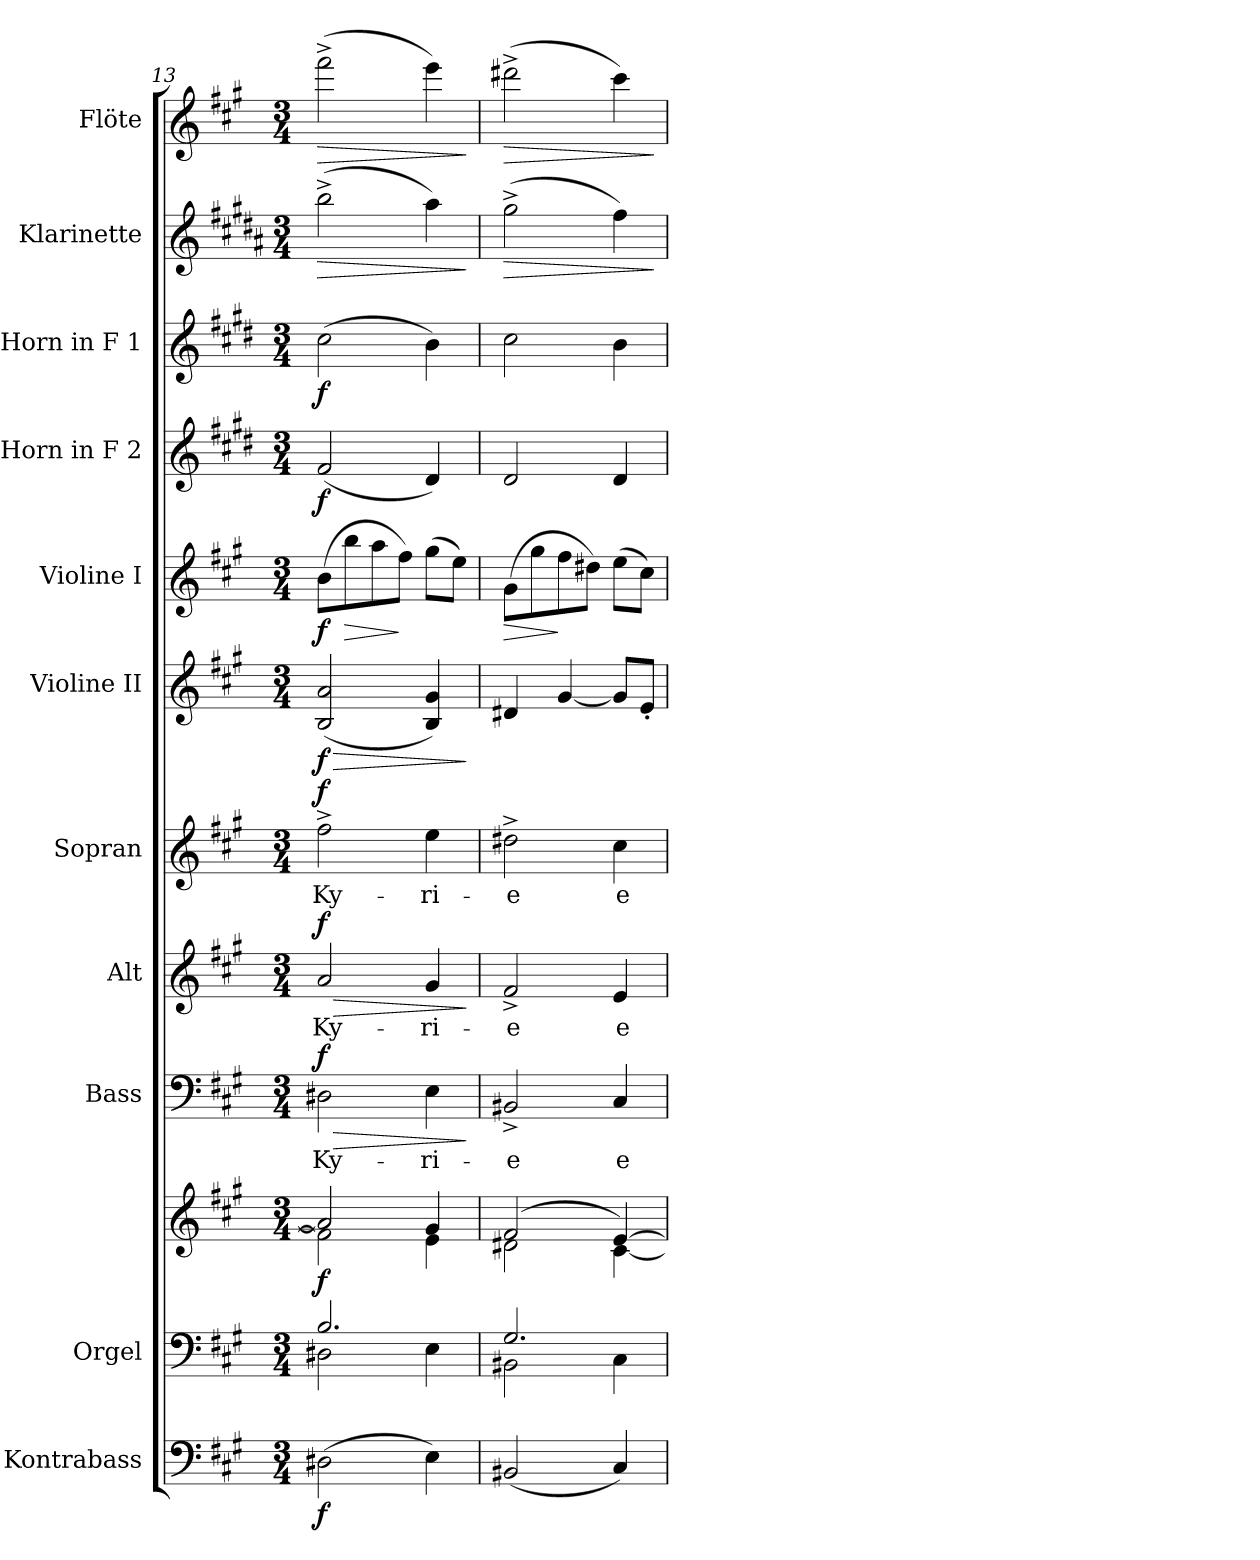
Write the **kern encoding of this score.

**kern	**dynam	**kern	**kern	**dynam	**kern	**text	**dynam	**kern	**text	**dynam	**kern	**text	**dynam	**kern	**dynam	**kern	**dynam	**kern	**dynam	**kern	**dynam	**kern	**dynam	**kern	**dynam
*part11	*part11	*part10	*part10	*part10	*part9	*part9	*part9	*part8	*part8	*part8	*part7	*part7	*part7	*part6	*part6	*part5	*part5	*part4	*part4	*part3	*part3	*part2	*part2	*part1	*part1
*staff12	*staff12	*staff11	*staff10	*staff10/11	*staff9	*staff9	*staff9	*staff8	*staff8	*staff8	*staff7	*staff7	*staff7	*staff6	*staff6	*staff5	*staff5	*staff4	*staff4	*staff3	*staff3	*staff2	*staff2	*staff1	*staff1
*I"Kontrabass	*	*I"Orgel	*	*	*I"Bass	*	*	*I"Alt	*	*	*I"Sopran	*	*	*I"Violine II	*	*I"Violine I	*	*I"Horn in F 2	*	*I"Horn in F 1	*	*I"Klarinette	*	*I"Flöte	*
*I'Kb.	*	*I'Org.	*	*	*I'B.	*	*	*I'A.	*	*	*I'S.	*	*	*I'Vl. II	*	*I'Vl. I	*	*	*	*	*	*I'Kl.	*	*I'Fl.	*
*clefF4	*	*clefF4	*clefG2	*	*clefF4	*	*	*clefG2	*	*	*clefG2	*	*	*clefG2	*	*clefG2	*	*clefG2	*	*clefG2	*	*clefG2	*	*clefG2	*
*ITrd7c12	*	*	*	*	*	*	*	*	*	*	*	*	*	*	*	*	*	*ITrd4c7	*	*ITrd4c7	*	*ITrd1c2	*	*	*
*k[f#c#g#]	*	*k[f#c#g#]	*k[f#c#g#]	*	*k[f#c#g#]	*	*	*k[f#c#g#]	*	*	*k[f#c#g#]	*	*	*k[f#c#g#]	*	*k[f#c#g#]	*	*k[f#c#g#]	*	*k[f#c#g#]	*	*k[f#c#g#]	*	*k[f#c#g#]	*
*A:	*	*A:	*A:	*	*A:	*	*	*A:	*	*	*A:	*	*	*A:	*	*A:	*	*A:	*	*A:	*	*A:	*	*A:	*
*M3/4	*	*M3/4	*M3/4	*	*M3/4	*	*	*M3/4	*	*	*M3/4	*	*	*M3/4	*	*M3/4	*	*M3/4	*	*M3/4	*	*M3/4	*	*M3/4	*
=13	=13	=13	=13	=13	=13	=13	=13	=13	=13	=13	=13	=13	=13	=13	=13	=13	=13	=13	=13	=13	=13	=13	=13	=13	=13
*	*	*^	*^	*	*	*	*	*	*	*	*	*	*	*	*	*	*	*	*	*	*	*	*	*	*
!	!LO:DY:b	!	!	!	!	!LO:DY:b	!	!LO:LY:b	!LO:HP:b	!	!LO:LY:b	!LO:HP:b	!	!LO:LY:b	!	!	!LO:HP:b	!	!	!	!	!	!	!	!LO:HP:b	!	!LO:HP:b
!	!	!	!	!	!	!	!	!	!LO:DY:n=1:a	!	!	!LO:DY:n=1:a	!	!	!LO:DY:a	!	!LO:DY:n=1:b	!	!LO:DY:b	!	!LO:DY:b	!	!LO:DY:b	!	!	!	!
(>2DD#X\	f	2.B/	2D#X\	2a/]	2f#\]	f	2D#X\	Ky-	> f	2a/	Ky-	> f	2ff#^>\	Ky-	f	(2B/ 2a/	> f	(>8b\L	f	(<2B/	f	(>2f#\	f	(>2aa^>\	>	(>2fff#^>\	>
!	!	!	!	!	!	!	!	!	!	!	!	!	!	!	!	!	!	!	!LO:HP:b	!	!	!	!	!	!	!	!
.	.	.	.	.	.	.	.	.	.	.	.	.	.	.	.	.	.	8bb\	>	.	.	.	.	.	.	.	.
.	.	.	.	.	.	.	.	.	.	.	.	.	.	.	.	.	.	8aa\	.	.	.	.	.	.	.	.	.
.	.	.	.	.	.	.	.	.	.	.	.	.	.	.	.	.	.	8ff#\J)	]	.	.	.	.	.	.	.	.
!	!	!	!	!	!	!	!	!LO:LY:b	!	!	!LO:LY:b	!	!	!LO:LY:b	!	!	!	!	!	!	!	!	!	!	!	!	!
4EE\)	.	.	4E\	4g#/	4e\	.	4E\	-ri-	.	4g#/	-ri-	.	4ee\	-ri-	.	4B/ 4g#/)	.	(>8gg#\L	.	4G#/)	.	4e\)	.	4gg#\)	.	4eee\)	.
.	.	.	.	.	.	.	.	.	.	.	.	.	.	.	.	.	.	8ee\J)	.	.	.	.	.	.	.	.	.
*	*	*v	*v	*	*	*	*	*	*	*	*	*	*	*	*	*	*	*	*	*	*	*	*	*	*	*	*
*	*	*	*v	*v	*	*	*	*	*	*	*	*	*	*	*	*	*	*	*	*	*	*	*	*	*	*
.	.	.	.	.	.	.	]	.	.	]	.	.	.	.	]	.	.	.	.	.	.	.	]	.	]
=14	=14	=14	=14	=14	=14	=14	=14	=14	=14	=14	=14	=14	=14	=14	=14	=14	=14	=14	=14	=14	=14	=14	=14	=14	=14
*	*	*^	*^	*	*	*	*	*	*	*	*	*	*	*	*	*	*	*	*	*	*	*	*	*	*
!	!	!	!	!	!	!	!	!LO:LY:b	!	!	!LO:LY:b	!	!	!LO:LY:b	!	!	!	!	!LO:HP:b	!	!	!	!	!	!LO:HP:b	!	!LO:HP:b
(<2BBB#X/	.	2.G#/	2BB#X\	(2f#/	2d#X\	.	2BB#X^>/	-e	.	2f#^>/	-e	.	2dd#X^>\	-e	.	4d#X/	.	(>8g#\L	>	2G#/	.	2f#\	.	(>2ff#^>\	>	(>2ddd#X^>\	>
.	.	.	.	.	.	.	.	.	.	.	.	.	.	.	.	.	.	8gg#\	.	.	.	.	.	.	.	.	.
.	.	.	.	.	.	.	.	.	.	.	.	.	.	.	.	[4g#/	.	8ff#\	]	.	.	.	.	.	.	.	.
.	.	.	.	.	.	.	.	.	.	.	.	.	.	.	.	.	.	8dd#X\J)	.	.	.	.	.	.	.	.	.
!	!	!	!	!	!	!	!	!LO:LY:b	!	!	!LO:LY:b	!	!	!LO:LY:b	!	!	!	!	!	!	!	!	!	!	!	!	!
4CC#/)	.	.	4C#\	[>4e/)	[<4c#\	.	4C#/	e-	.	4e/	e-	.	4cc#\	e-	.	8g#/L]	.	(>8ee\L	.	4G#/	.	4e\	.	4ee\)	.	4ccc#\)	.
.	.	.	.	.	.	.	.	.	.	.	.	.	.	.	.	8e'</J	.	8cc#\J)	.	.	.	.	.	.	.	.	.
*	*	*v	*v	*	*	*	*	*	*	*	*	*	*	*	*	*	*	*	*	*	*	*	*	*	*	*	*
*	*	*	*v	*v	*	*	*	*	*	*	*	*	*	*	*	*	*	*	*	*	*	*	*	*	*	*
.	.	.	.	.	.	.	.	.	.	.	.	.	.	.	.	.	.	.	.	.	.	.	]	.	]
=	=	=	=	=	=	=	=	=	=	=	=	=	=	=	=	=	=	=	=	=	=	=	=	=	=
*-	*-	*-	*-	*-	*-	*-	*-	*-	*-	*-	*-	*-	*-	*-	*-	*-	*-	*-	*-	*-	*-	*-	*-	*-	*-
